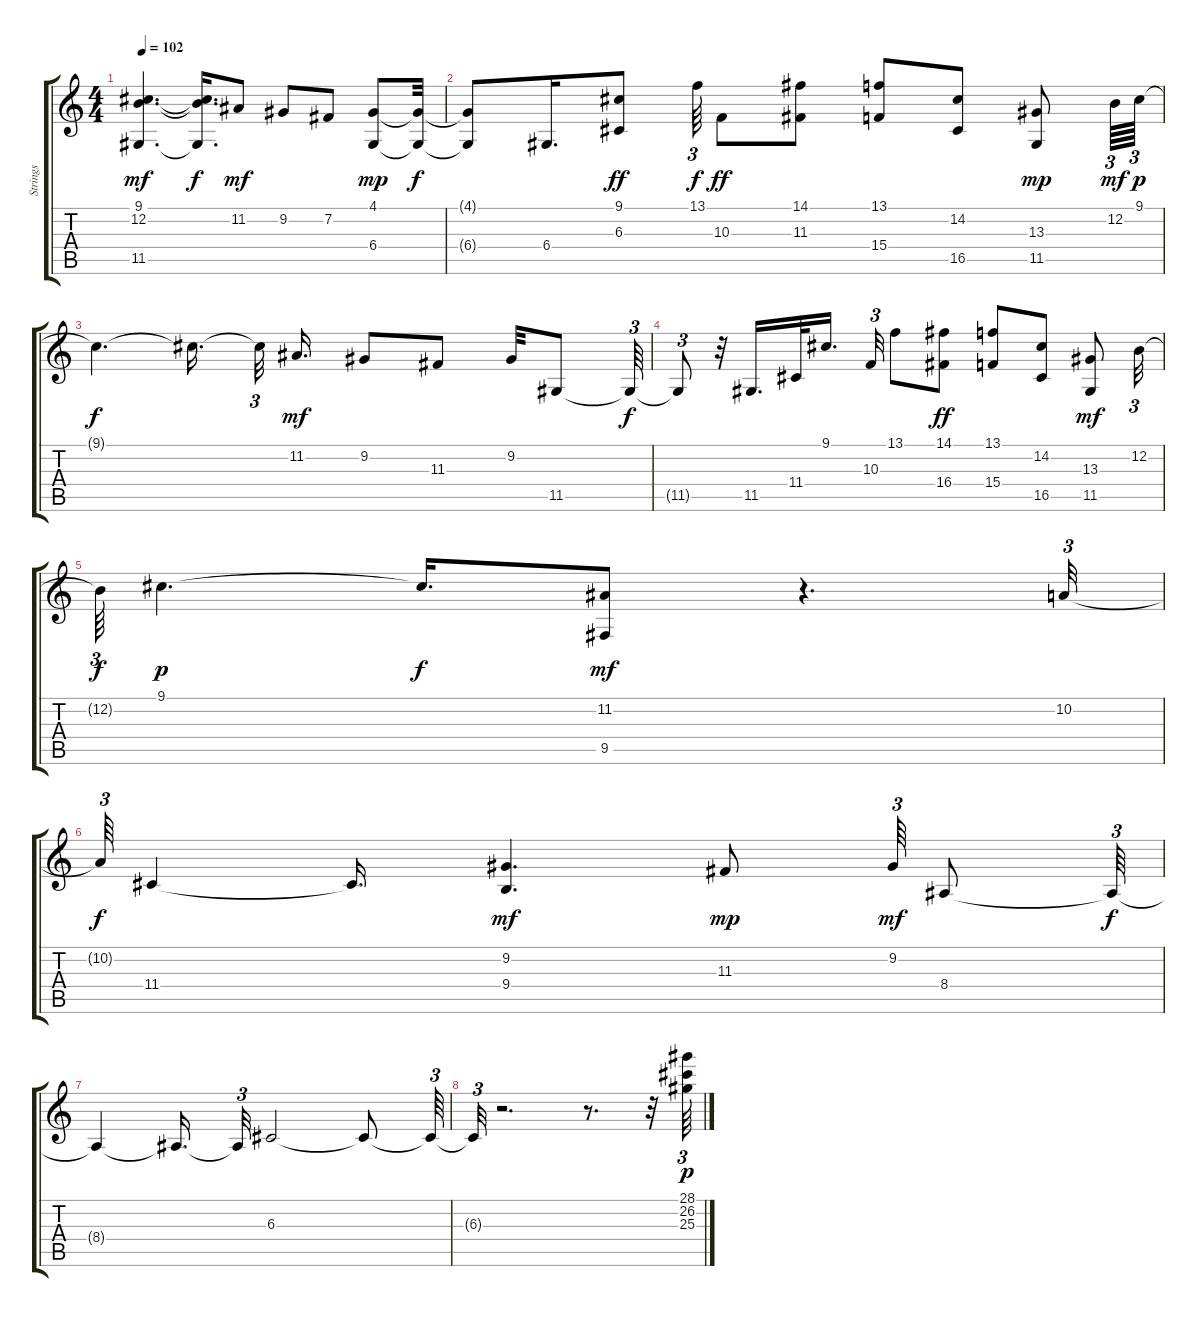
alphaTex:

\track ("Strings" "Strings") {instrument stringensemble2}
\staff {score tabs}
\tuning (E4 B3 G3 D3 A2 E2) {hide}
\ts (4 4)
\tempo 102
\clef g2
\ks c
(9.1 12.2 11.5).4{d dy mf} (9.1{t} 12.2{t} 11.5{t}).16{d dy f} 11.2.8{dy mf} 9.2.8 7.2.8 (4.1 6.4).8{dy mp} (4.1{t} 6.4{t}).32{dy f} |
(4.1{t} 6.4{t}).8 6.4.16{d} (9.1 6.3).8{dy ff} 13.1.64{tu (3 2) dy f} 10.3.8{dy ff} (14.1 11.3).8 (13.1 15.4).8 (14.2 16.5).8 (13.3 11.5).8{dy mp} 12.2.64{tu (3 2) dy mf} 9.1.64{tu (3 2) dy p} |
9.1{t}.4{d dy f} 9.1{t}.16{d beam splitsecondary} 9.1{t}.32{tu (3 2)} 11.2.16{d dy mf} 9.2.8 11.3.8 9.2.32 11.5.8 11.5{t}.64{tu (3 2) dy f} |
11.5{t}.8{tu (3 2)} r.32 11.5.16{d} 11.4.32 9.1.16{d} 10.3.32{tu (3 2)} 13.1.8 (14.1 16.4).8{dy ff} (13.1 15.4).8 (14.2 16.5).8 (13.3 11.5).8{dy mf} 12.2.32{tu (3 2)} |
12.2{t}.64{tu (3 2) dy f} 9.1.4{d dy p} 9.1{t}.16{d dy f} (11.2 9.5).8{dy mf} r.4{d} 10.2.32{tu (3 2)} |
10.2{t}.64{tu (3 2) dy f} 11.4.4 11.4{t}.16{d} (9.2 9.4).4{d dy mf} 11.3.8{dy mp} 9.2.64{tu (3 2) dy mf} 8.4.8 8.4{t}.64{tu (3 2) dy f} |
8.4{t}.4 8.4{t}.16{d} 8.4{t}.32{tu (3 2)} 6.3.2 6.3{t}.8 6.3{t}.64{tu (3 2)} |
6.3{t}.32{tu (3 2)} r.2{d} r.8{d} r.32 (28.1 26.2 25.3).64{tu (3 2) dy p}
